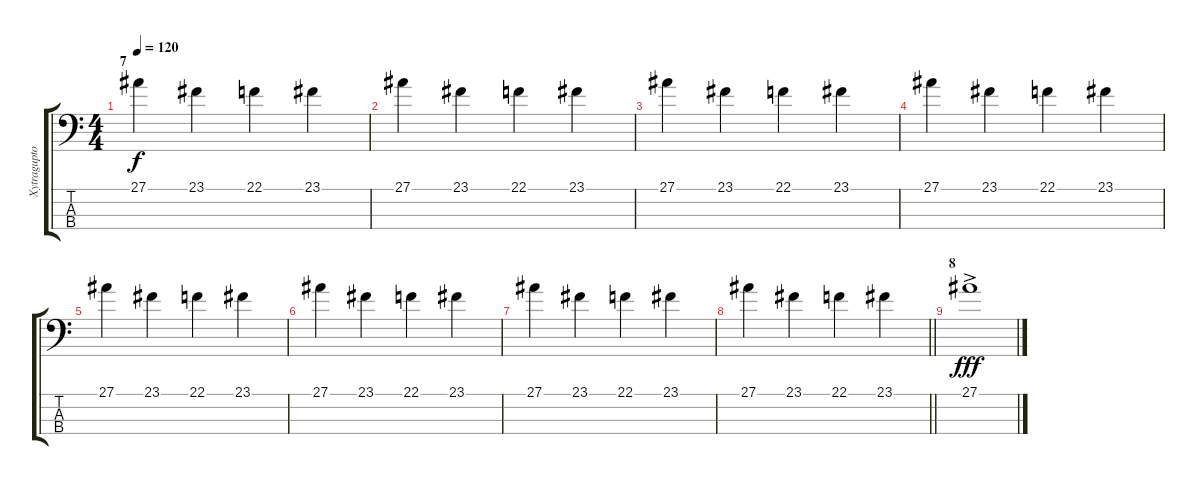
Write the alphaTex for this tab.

\track ("Xytraguptor-Piano" "Xytragupto") {instrument acousticgrandpiano}
\staff {score tabs}
\tuning (G2 D2 A1 E1) {hide}
\ts (4 4)
\section ("" "7")
\tempo 120
\clef f4
\ks c
27.1.4{dy f} 23.1.4 22.1.4 23.1.4 |
27.1.4 23.1.4 22.1.4 23.1.4 |
27.1.4 23.1.4 22.1.4 23.1.4 |
27.1.4 23.1.4 22.1.4 23.1.4 |
27.1.4 23.1.4 22.1.4 23.1.4 |
27.1.4 23.1.4 22.1.4 23.1.4 |
27.1.4 23.1.4 22.1.4 23.1.4 |
\barLineRight lightlight
27.1.4 23.1.4 22.1.4 23.1.4 |
\section ("" "8")
27.1{ac}.1{dy fff}
